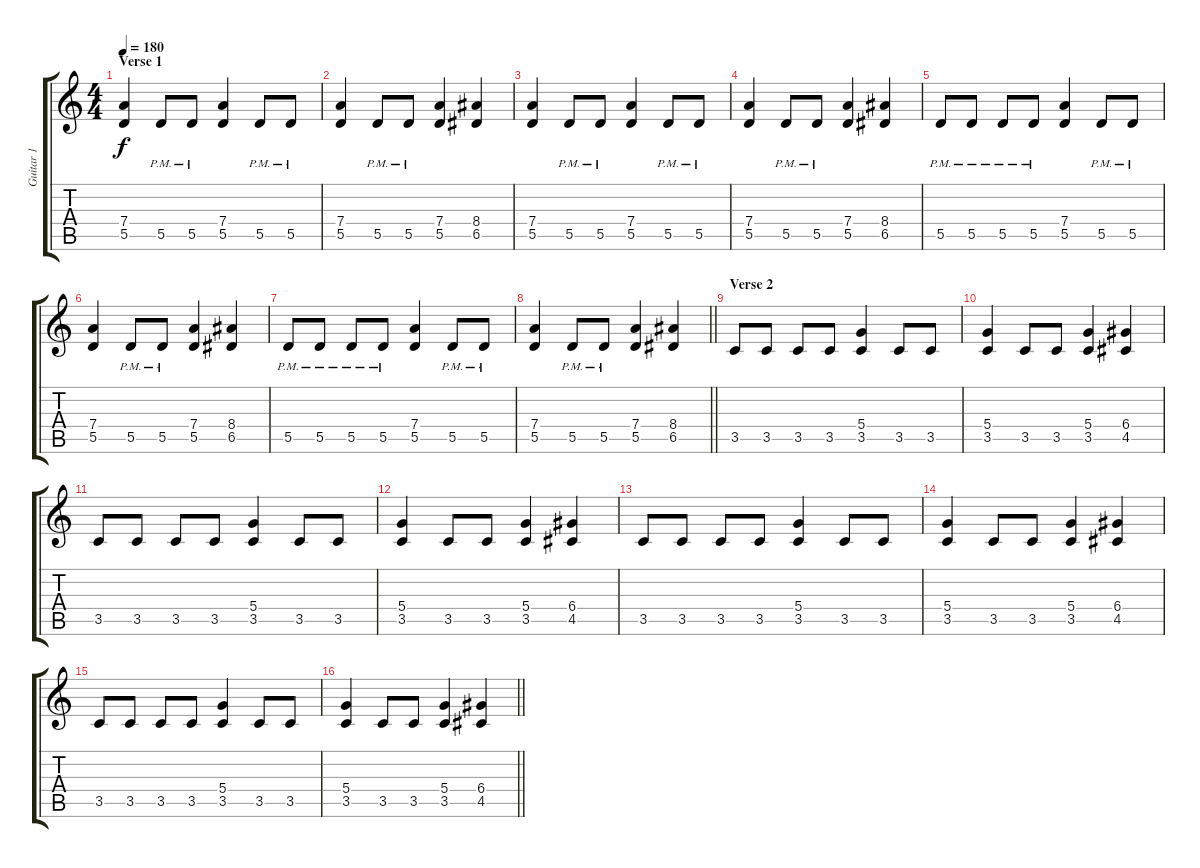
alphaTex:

\track ("Guitar 1" "Guitar 1") {instrument distortionguitar}
\staff {score tabs}
\tuning (E4 B3 G3 D3 A2 E2) {hide}
\ts (4 4)
\section ("" "Verse 1")
\tempo 180
\clef g2
\ks c
(7.4 5.5).4{dy f} 5.5{pm}.8 5.5{pm}.8 (7.4 5.5).4 5.5{pm}.8 5.5{pm}.8 |
(7.4 5.5).4 5.5{pm}.8 5.5{pm}.8 (7.4 5.5).4 (8.4 6.5).4 |
(7.4 5.5).4 5.5{pm}.8 5.5{pm}.8 (7.4 5.5).4 5.5{pm}.8 5.5{pm}.8 |
(7.4 5.5).4 5.5{pm}.8 5.5{pm}.8 (7.4 5.5).4 (8.4 6.5).4 |
5.5{pm}.8 5.5{pm}.8 5.5{pm}.8 5.5{pm}.8 (7.4 5.5).4 5.5{pm}.8 5.5{pm}.8 |
(7.4 5.5).4 5.5{pm}.8 5.5{pm}.8 (7.4 5.5).4 (8.4 6.5).4 |
5.5{pm}.8 5.5{pm}.8 5.5{pm}.8 5.5{pm}.8 (7.4 5.5).4 5.5{pm}.8 5.5{pm}.8 |
\barLineRight lightlight
(7.4 5.5).4 5.5{pm}.8 5.5{pm}.8 (7.4 5.5).4 (8.4 6.5).4 |
\section ("" "Verse 2")
3.5.8 3.5.8 3.5.8 3.5.8 (5.4 3.5).4 3.5.8 3.5.8 |
(5.4 3.5).4 3.5.8 3.5.8 (5.4 3.5).4 (6.4 4.5).4 |
3.5.8 3.5.8 3.5.8 3.5.8 (5.4 3.5).4 3.5.8 3.5.8 |
(5.4 3.5).4 3.5.8 3.5.8 (5.4 3.5).4 (6.4 4.5).4 |
3.5.8 3.5.8 3.5.8 3.5.8 (5.4 3.5).4 3.5.8 3.5.8 |
(5.4 3.5).4 3.5.8 3.5.8 (5.4 3.5).4 (6.4 4.5).4 |
3.5.8 3.5.8 3.5.8 3.5.8 (5.4 3.5).4 3.5.8 3.5.8 |
\barLineRight lightlight
(5.4 3.5).4 3.5.8 3.5.8 (5.4 3.5).4 (6.4 4.5).4
